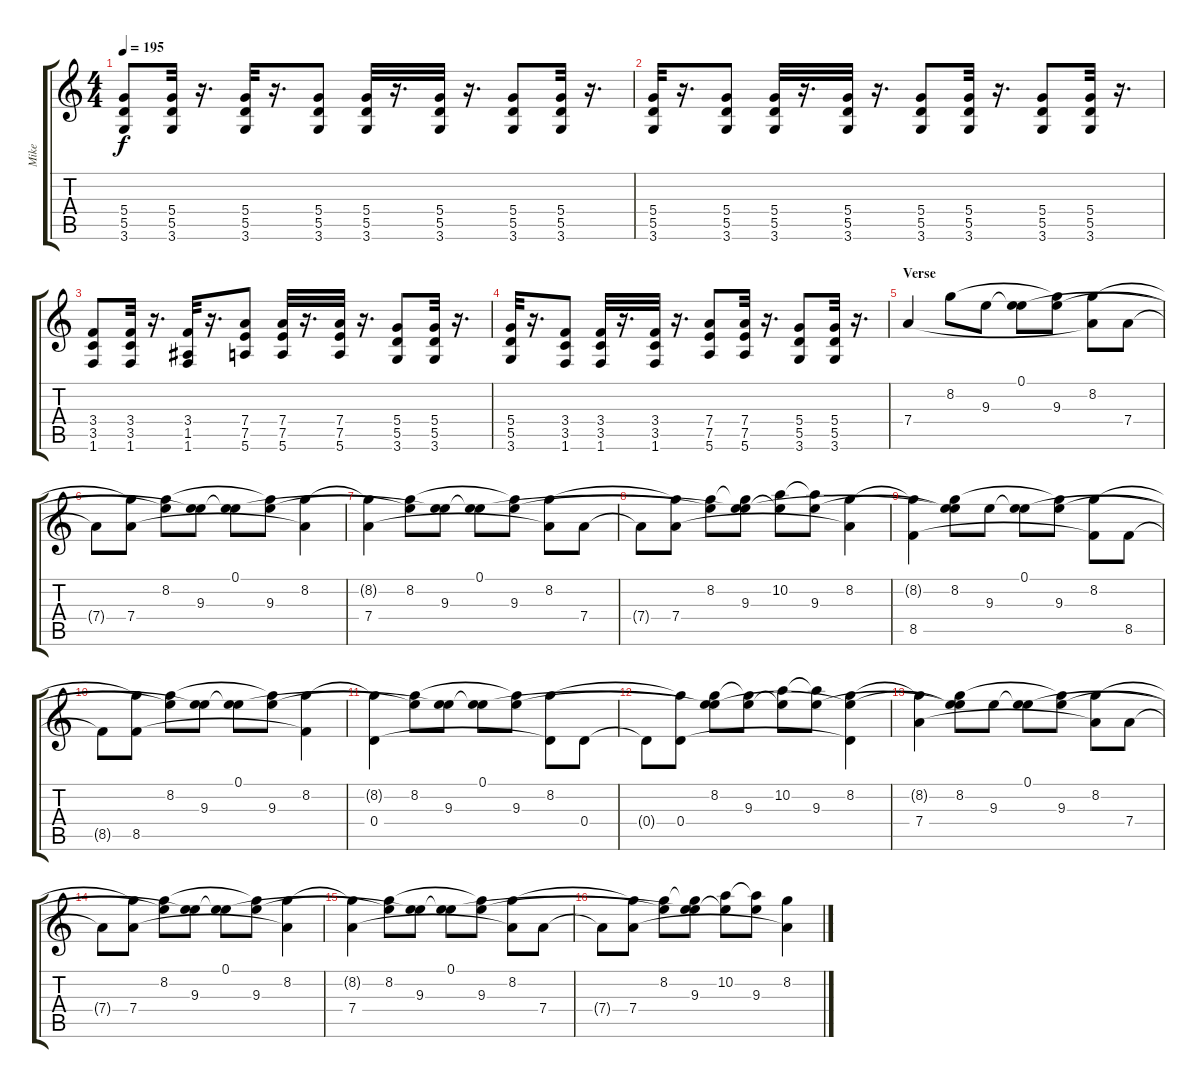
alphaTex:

\track ("Mike" "Mike") {instrument acousticguitarsteel}
\staff {score tabs}
\tuning (E4 B3 G3 D3 A2 E2) {hide}
\ts (4 4)
\tempo 195
\clef g2
\ks c
(5.4 5.5 3.6).8{dy f} (5.4 5.5 3.6).32 r.16{d} (5.4 5.5 3.6).32 r.16{d} (5.4 5.5 3.6).8 (5.4 5.5 3.6).32 r.16{d} (5.4 5.5 3.6).32 r.16{d} (5.4 5.5 3.6).8 (5.4 5.5 3.6).32 r.16{d} |
(5.4 5.5 3.6).32 r.16{d} (5.4 5.5 3.6).8 (5.4 5.5 3.6).32 r.16{d} (5.4 5.5 3.6).32 r.16{d} (5.4 5.5 3.6).8 (5.4 5.5 3.6).32 r.16{d} (5.4 5.5 3.6).8 (5.4 5.5 3.6).32 r.16{d} |
(3.4 3.5 1.6).8 (3.4 3.5 1.6).32 r.16{d} (3.4 1.5 1.6).32 r.16{d} (7.4 7.5 5.6).8 (7.4 7.5 5.6).32 r.16{d} (7.4 7.5 5.6).32 r.16{d} (5.4 5.5 3.6).8 (5.4 5.5 3.6).32 r.16{d} |
(5.4 5.5 3.6).32 r.16{d} (3.4 3.5 1.6).8 (3.4 3.5 1.6).32 r.16{d} (3.4 3.5 1.6).32 r.16{d} (7.4 7.5 5.6).8 (7.4 7.5 5.6).32 r.16{d} (5.4 5.5 3.6).8 (5.4 5.5 3.6).32 r.16{d} |
\section ("" "Verse")
7.4.4{volume 13 instrument acousticguitarsteel} 8.2.8 9.3.8 (0.1 9.3{t}).8 (8.2{t} 9.3).8 (8.2 7.4{t}).8 7.4.8 |
7.4{t}.8 (8.2{t} 7.4).8 (8.2 9.3{t}).8 (0.1{t} 9.3).8 (0.1 9.3{t}).8 (8.2{t} 9.3).8 (8.2 7.4{t}).4 |
(8.2{t} 7.4).4 (8.2 9.3{t}).8 (0.1{t} 9.3).8 (0.1 9.3{t}).8 (8.2{t} 9.3).8 (8.2 7.4{t}).8 7.4.8 |
7.4{t}.8 (8.2{t} 7.4).8 (8.2 9.3{t}).8 (0.1{t} 8.2{t} 9.3).8 (10.2 9.3{t}).8 (10.2{t} 9.3).8 (8.2 7.4{t}).4 |
(8.2{t} 8.5).4 (0.1{t} 8.2 9.3{t}).8 9.3.8 (0.1 9.3{t}).8 (8.2{t} 9.3).8 (8.2 8.5{t}).8 8.5.8 |
8.5{t}.8 (8.2{t} 8.5).8 (8.2 9.3{t}).8 (0.1{t} 9.3).8 (0.1 9.3{t}).8 (8.2{t} 9.3).8 (8.2 8.5{t}).4 |
(8.2{t} 0.4).4 (8.2 9.3{t}).8 (0.1{t} 9.3).8 (0.1 9.3{t}).8 (8.2{t} 9.3).8 (8.2 0.4{t}).8 0.4.8 |
0.4{t}.8 (8.2{t} 0.4).8 (0.1{t} 8.2 9.3{t}).8 (8.2{t} 9.3).8 (10.2 9.3{t}).8 (10.2{t} 9.3).8 (0.1{t} 8.2 0.4{t}).4 |
(8.2{t} 7.4).4 (0.1{t} 8.2 9.3{t}).8 9.3.8 (0.1 9.3{t}).8 (8.2{t} 9.3).8 (8.2 7.4{t}).8 7.4.8 |
7.4{t}.8 (8.2{t} 7.4).8 (8.2 9.3{t}).8 (0.1{t} 9.3).8 (0.1 9.3{t}).8 (8.2{t} 9.3).8 (8.2 7.4{t}).4 |
(8.2{t} 7.4).4 (8.2 9.3{t}).8 (0.1{t} 9.3).8 (0.1 9.3{t}).8 (8.2{t} 9.3).8 (8.2 7.4{t}).8 7.4.8 |
7.4{t}.8 (8.2{t} 7.4).8 (8.2 9.3{t}).8 (0.1{t} 8.2{t} 9.3).8 (10.2 9.3{t}).8 (10.2{t} 9.3).8 (8.2 7.4{t}).4
